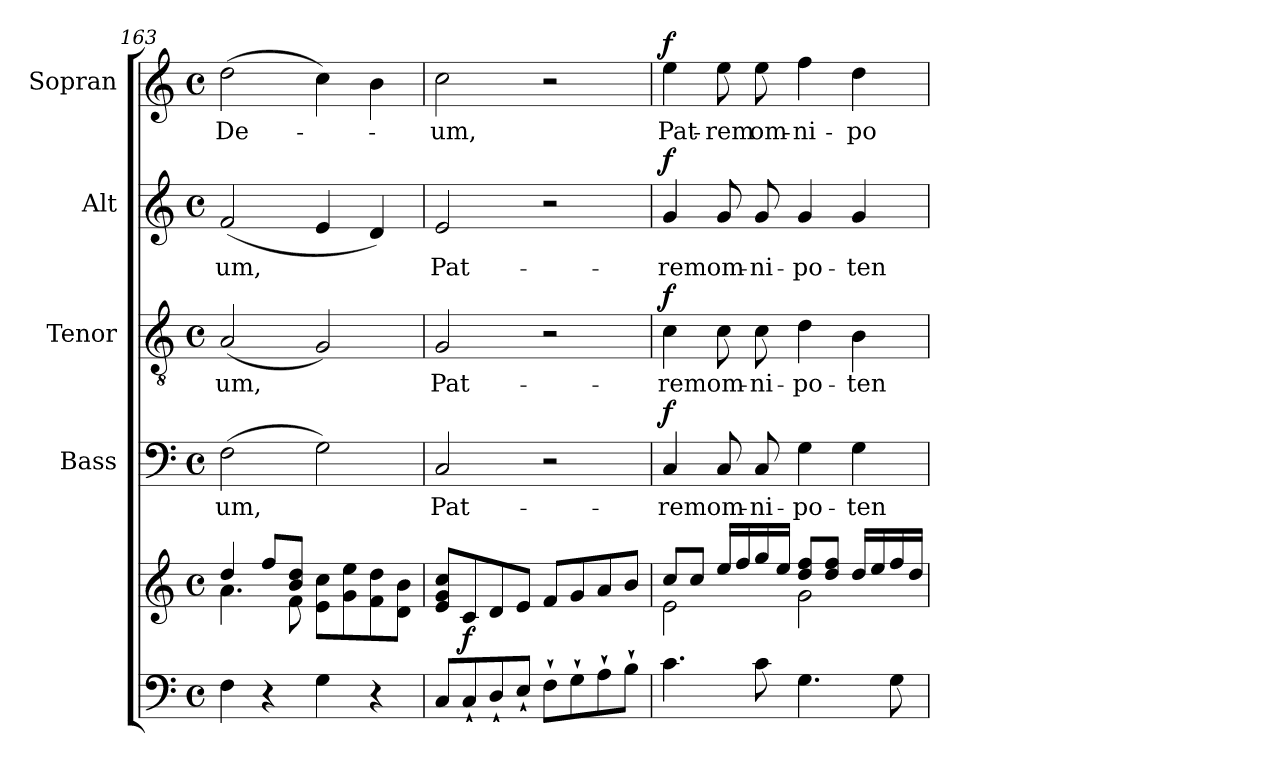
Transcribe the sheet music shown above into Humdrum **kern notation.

**kern	**kern	**dynam	**kern	**text	**dynam	**kern	**text	**dynam	**kern	**text	**dynam	**kern	**text	**dynam
*part5	*part5	*part5	*part4	*part4	*part4	*part3	*part3	*part3	*part2	*part2	*part2	*part1	*part1	*part1
*staff6	*staff5	*staff5/6	*staff4	*staff4	*staff4	*staff3	*staff3	*staff3	*staff2	*staff2	*staff2	*staff1	*staff1	*staff1
*	*	*	*I"Bass	*	*	*I"Tenor	*	*	*I"Alt	*	*	*I"Sopran	*	*
*	*	*	*I'B.	*	*	*I'T.	*	*	*I'A.	*	*	*I'S.	*	*
*clefF4	*clefG2	*	*clefF4	*	*	*clefGv2	*	*	*clefG2	*	*	*clefG2	*	*
*k[]	*k[]	*	*k[]	*	*	*k[]	*	*	*k[]	*	*	*k[]	*	*
*C:	*C:	*	*C:	*	*	*C:	*	*	*C:	*	*	*C:	*	*
*M4/4	*M4/4	*	*M4/4	*	*	*M4/4	*	*	*M4/4	*	*	*M4/4	*	*
*met(c)	*met(c)	*	*met(c)	*	*	*met(c)	*	*	*met(c)	*	*	*met(c)	*	*
=163	=163	=163	=163	=163	=163	=163	=163	=163	=163	=163	=163	=163	=163	=163
*	*^	*	*	*	*	*	*	*	*	*	*	*	*	*
!	!	!	!	!	!LO:LY:b	!	!	!LO:LY:b	!	!	!LO:LY:b	!	!	!LO:LY:b	!
4F\	4dd/	4.a\	.	(>2F\	-um,	.	(<2A/	-um,	.	(<2f/	-um,	.	(>2dd\	De-	.
4r	8ff/L	.	.	.	.	.	.	.	.	.	.	.	.	.	.
.	8b/ 8dd/J	8f\	.	.	.	.	.	.	.	.	.	.	.	.	.
4G\	8e\ 8cc\L	2ryy	.	2G\)	.	.	2G/)	.	.	4e/	.	.	4cc\)	.	.
.	8g\ 8ee\	.	.	.	.	.	.	.	.	.	.	.	.	.	.
4r	8f\ 8dd\	.	.	.	.	.	.	.	.	4d/)	.	.	4b\	.	.
.	8d\ 8b\J	.	.	.	.	.	.	.	.	.	.	.	.	.	.
*	*v	*v	*	*	*	*	*	*	*	*	*	*	*	*	*
=164	=164	=164	=164	=164	=164	=164	=164	=164	=164	=164	=164	=164	=164	=164
!	!	!	!	!LO:LY:b	!	!	!LO:LY:b	!	!	!LO:LY:b	!	!	!LO:LY:b	!
8C/L	8e/ 8g/ 8cc/L	.	2C/	Pat-	.	2G/	Pat-	.	2e/	Pat-	.	2cc\	-um,	.
!	!	!LO:DY:a=2	!	!	!	!	!	!	!	!	!	!	!	!
8C`</	8c/	f	.	.	.	.	.	.	.	.	.	.	.	.
8D`</	8d/	.	.	.	.	.	.	.	.	.	.	.	.	.
8E`</J	8e/J	.	.	.	.	.	.	.	.	.	.	.	.	.
8F`>\L	8f/L	.	2r	.	.	2r	.	.	2r	.	.	2r	.	.
8G`>\	8g/	.	.	.	.	.	.	.	.	.	.	.	.	.
8A`>\	8a/	.	.	.	.	.	.	.	.	.	.	.	.	.
8B`>\J	8b/J	.	.	.	.	.	.	.	.	.	.	.	.	.
!!LO:PB:g=z
=165	=165	=165	=165	=165	=165	=165	=165	=165	=165	=165	=165	=165	=165	=165
*	*^	*	*	*	*	*	*	*	*	*	*	*	*	*
!	!	!	!	!	!LO:LY:b	!LO:DY:a	!	!LO:LY:b	!LO:DY:a	!	!LO:LY:b	!LO:DY:a	!	!LO:LY:b	!LO:DY:a
4.c\	8cc/L	2e\	.	4C/	-rem	f	4c\	-rem	f	4g/	-rem	f	4ee\	Pat-	f
.	8cc/J	.	.	.	.	.	.	.	.	.	.	.	.	.	.
!	!	!	!	!	!LO:LY:b	!	!	!LO:LY:b	!	!	!LO:LY:b	!	!	!LO:LY:b	!
.	16ee/LL	.	.	8C/	om-	.	8c\	om-	.	8g/	om-	.	8ee\	-rem	.
.	16ff/	.	.	.	.	.	.	.	.	.	.	.	.	.	.
!	!	!	!	!	!LO:LY:b	!	!	!LO:LY:b	!	!	!LO:LY:b	!	!	!LO:LY:b	!
8c\	16gg/	.	.	8C/	-ni-	.	8c\	-ni-	.	8g/	-ni-	.	8ee\	om-	.
.	16ee/JJ	.	.	.	.	.	.	.	.	.	.	.	.	.	.
!	!	!	!	!	!LO:LY:b	!	!	!LO:LY:b	!	!	!LO:LY:b	!	!	!LO:LY:b	!
4.G\	8dd/ 8ff/L	2g\	.	4G\	-po-	.	4d\	-po-	.	4g/	-po-	.	4ff\	-ni-	.
.	8dd/ 8ff/J	.	.	.	.	.	.	.	.	.	.	.	.	.	.
!	!	!	!	!	!LO:LY:b	!	!	!LO:LY:b	!	!	!LO:LY:b	!	!	!LO:LY:b	!
.	16dd/LL	.	.	4G\	-ten-	.	4B\	-ten-	.	4g/	-ten-	.	4dd\	-po-	.
.	16ee/	.	.	.	.	.	.	.	.	.	.	.	.	.	.
8G\	16ff/	.	.	.	.	.	.	.	.	.	.	.	.	.	.
.	16dd/JJ	.	.	.	.	.	.	.	.	.	.	.	.	.	.
*	*v	*v	*	*	*	*	*	*	*	*	*	*	*	*	*
=	=	=	=	=	=	=	=	=	=	=	=	=	=	=
*-	*-	*-	*-	*-	*-	*-	*-	*-	*-	*-	*-	*-	*-	*-
